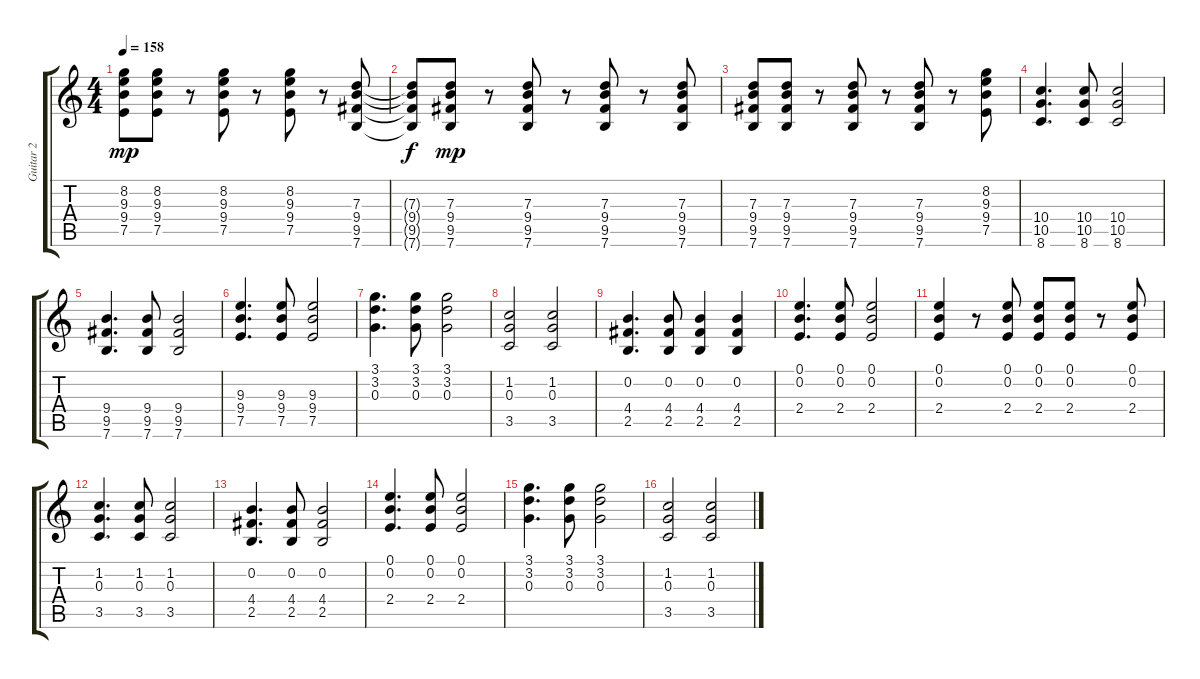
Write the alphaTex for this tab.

\track ("Guitar 2" "Guitar 2") {instrument distortionguitar}
\staff {score tabs}
\tuning (E4 B3 G3 D3 A2 E2) {hide}
\ts (4 4)
\tempo 158
\clef g2
\ks c
(8.2 9.3 9.4 7.5).8{dy mp} (8.2 9.3 9.4 7.5).8 r.8 (8.2 9.3 9.4 7.5).8 r.8 (8.2 9.3 9.4 7.5).8 r.8 (7.3 9.4 9.5 7.6).8 |
(7.3{t} 9.4{t} 9.5{t} 7.6{t}).8{dy f} (7.3 9.4 9.5 7.6).8{dy mp} r.8 (7.3 9.4 9.5 7.6).8 r.8 (7.3 9.4 9.5 7.6).8 r.8 (7.3 9.4 9.5 7.6).8 |
(7.3 9.4 9.5 7.6).8 (7.3 9.4 9.5 7.6).8 r.8 (7.3 9.4 9.5 7.6).8 r.8 (7.3 9.4 9.5 7.6).8 r.8 (8.2 9.3 9.4 7.5).8 |
(10.4 10.5 8.6).4{d} (10.4 10.5 8.6).8 (10.4 10.5 8.6).2 |
(9.4 9.5 7.6).4{d} (9.4 9.5 7.6).8 (9.4 9.5 7.6).2 |
(9.3 9.4 7.5).4{d} (9.3 9.4 7.5).8 (9.3 9.4 7.5).2 |
(3.1 3.2 0.3).4{d} (3.1 3.2 0.3).8 (3.1 3.2 0.3).2 |
(1.2 0.3 3.5).2 (1.2 0.3 3.5).2 |
(0.2 4.4 2.5).4{d} (0.2 4.4 2.5).8 (0.2 4.4 2.5).4 (0.2 4.4 2.5).4 |
(0.1 0.2 2.4).4{d} (0.1 0.2 2.4).8 (0.1 0.2 2.4).2 |
(0.1 0.2 2.4).4 r.8 (0.1 0.2 2.4).8 (0.1 0.2 2.4).8 (0.1 0.2 2.4).8 r.8 (0.1 0.2 2.4).8 |
(1.2 0.3 3.5).4{d} (1.2 0.3 3.5).8 (1.2 0.3 3.5).2 |
(0.2 4.4 2.5).4{d} (0.2 4.4 2.5).8 (0.2 4.4 2.5).2 |
(0.1 0.2 2.4).4{d} (0.1 0.2 2.4).8 (0.1 0.2 2.4).2 |
(3.1 3.2 0.3).4{d} (3.1 3.2 0.3).8 (3.1 3.2 0.3).2 |
(1.2 0.3 3.5).2 (1.2 0.3 3.5).2
